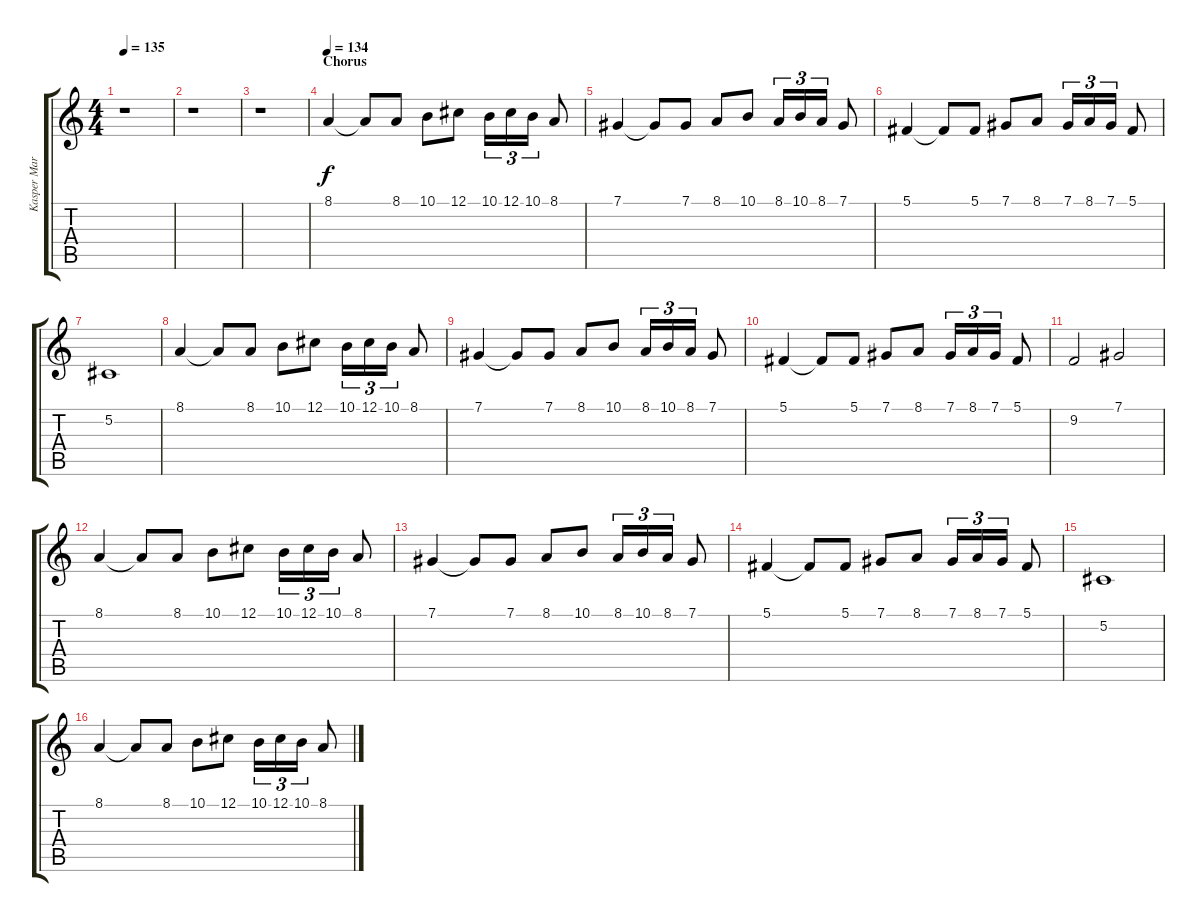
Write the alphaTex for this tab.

\track ("Kasper Martenson" "Kasper Mar") {instrument drawbarorgan}
\staff {score tabs}
\tuning (Db4 Ab3 E3 B2 Gb2 Db2) {hide}
\ts (4 4)
\tempo 135
\clef g2
\ks c
r.1{dy f} |
r.1 |
r.1 |
\section ("" "Chorus")
\tempo 134
8.1.4 8.1{t}.8 8.1.8 10.1.8 12.1.8 10.1.16{tu (3 2)} 12.1.16{tu (3 2)} 10.1.16{tu (3 2)} 8.1.8 |
7.1.4 7.1{t}.8 7.1.8 8.1.8 10.1.8 8.1.16{tu (3 2)} 10.1.16{tu (3 2)} 8.1.16{tu (3 2)} 7.1.8 |
5.1.4 5.1{t}.8 5.1.8 7.1.8 8.1.8 7.1.16{tu (3 2)} 8.1.16{tu (3 2)} 7.1.16{tu (3 2)} 5.1.8 |
5.2.1 |
8.1.4 8.1{t}.8 8.1.8 10.1.8 12.1.8 10.1.16{tu (3 2)} 12.1.16{tu (3 2)} 10.1.16{tu (3 2)} 8.1.8 |
7.1.4 7.1{t}.8 7.1.8 8.1.8 10.1.8 8.1.16{tu (3 2)} 10.1.16{tu (3 2)} 8.1.16{tu (3 2)} 7.1.8 |
5.1.4 5.1{t}.8 5.1.8 7.1.8 8.1.8 7.1.16{tu (3 2)} 8.1.16{tu (3 2)} 7.1.16{tu (3 2)} 5.1.8 |
9.2.2 7.1.2 |
8.1.4 8.1{t}.8 8.1.8 10.1.8 12.1.8 10.1.16{tu (3 2)} 12.1.16{tu (3 2)} 10.1.16{tu (3 2)} 8.1.8 |
7.1.4 7.1{t}.8 7.1.8 8.1.8 10.1.8 8.1.16{tu (3 2)} 10.1.16{tu (3 2)} 8.1.16{tu (3 2)} 7.1.8 |
5.1.4 5.1{t}.8 5.1.8 7.1.8 8.1.8 7.1.16{tu (3 2)} 8.1.16{tu (3 2)} 7.1.16{tu (3 2)} 5.1.8 |
5.2.1 |
8.1.4 8.1{t}.8 8.1.8 10.1.8 12.1.8 10.1.16{tu (3 2)} 12.1.16{tu (3 2)} 10.1.16{tu (3 2)} 8.1.8
